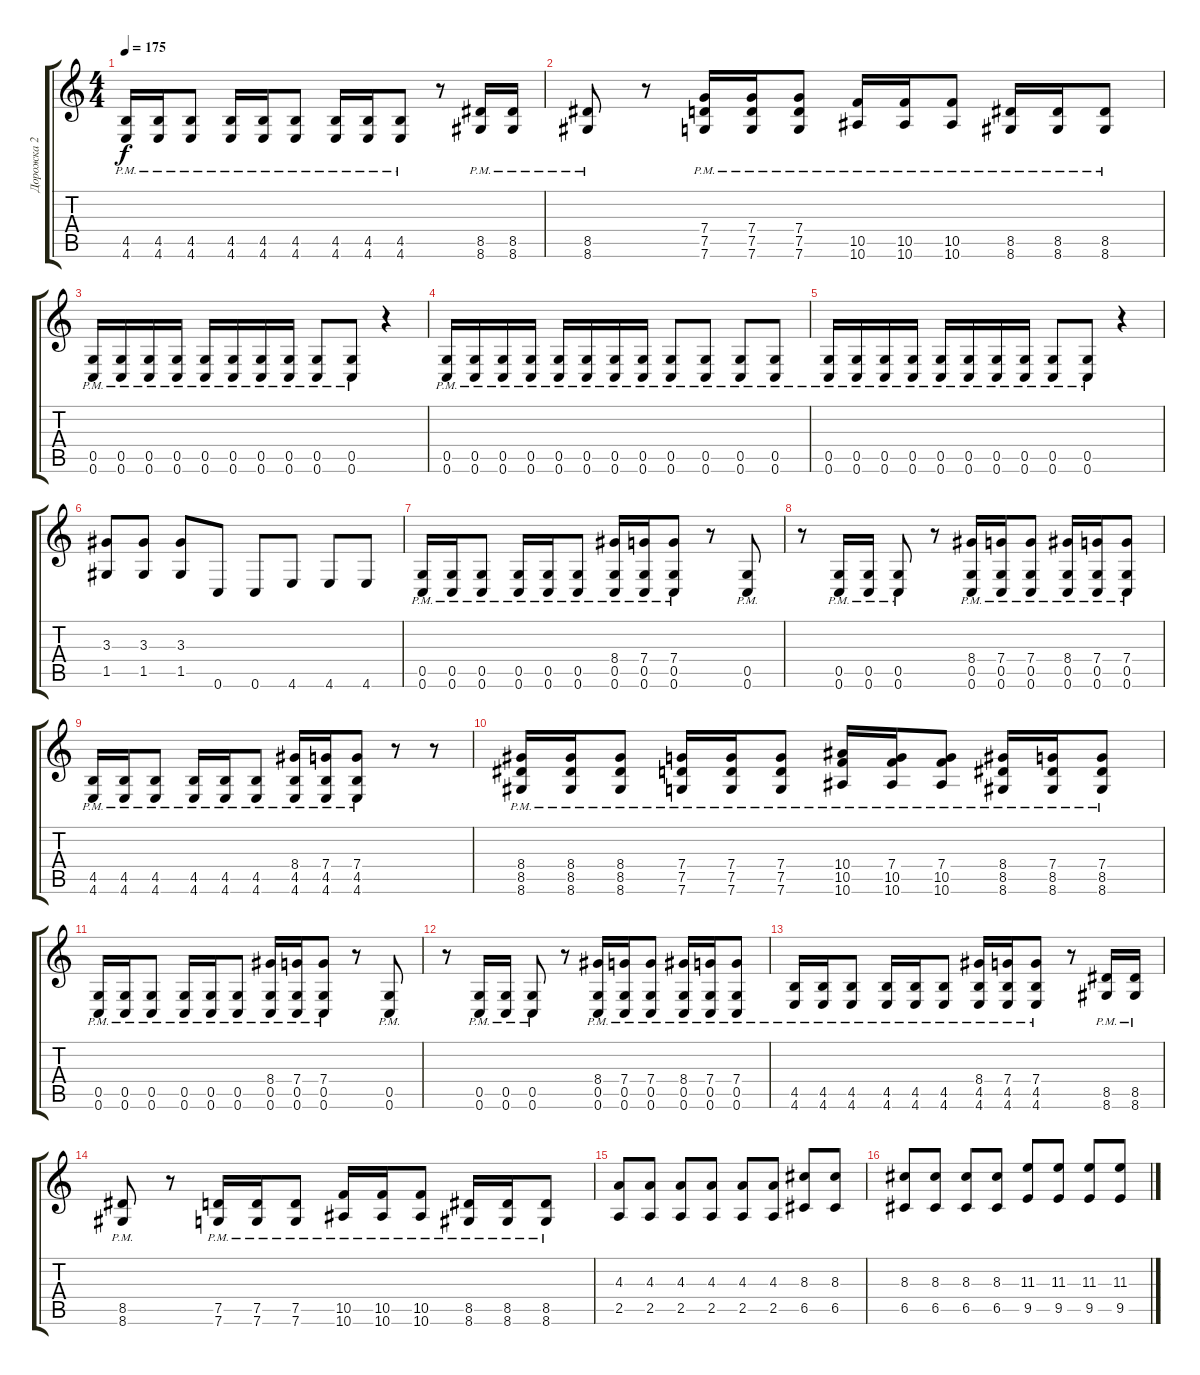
\track ("Дорожка 2" "Дорожка 2") {instrument distortionguitar}
\staff {score tabs}
\tuning (D4 A3 F3 C3 G2 C2) {hide}
\ts (4 4)
\tempo 175
\clef g2
\ks c
(4.5{pm} 4.6{pm}).16{dy f} (4.5{pm} 4.6{pm}).16 (4.5{pm} 4.6{pm}).8 (4.5{pm} 4.6{pm}).16 (4.5{pm} 4.6{pm}).16 (4.5{pm} 4.6{pm}).8 (4.5{pm} 4.6{pm}).16 (4.5{pm} 4.6{pm}).16 (4.5{pm} 4.6{pm}).8 r.8 (8.5{pm} 8.6{pm}).16 (8.5{pm} 8.6{pm}).16 |
(8.5{pm} 8.6{pm}).8 r.8 (7.4{pm} 7.5{pm} 7.6{pm}).16 (7.4{pm} 7.5{pm} 7.6{pm}).16 (7.4{pm} 7.5{pm} 7.6{pm}).8 (10.5{pm} 10.6{pm}).16 (10.5{pm} 10.6{pm}).16 (10.5{pm} 10.6{pm}).8 (8.5{pm} 8.6{pm}).16 (8.5{pm} 8.6{pm}).16 (8.5{pm} 8.6{pm}).8 |
(0.5{pm} 0.6{pm}).16 (0.5{pm} 0.6{pm}).16 (0.5{pm} 0.6{pm}).16 (0.5{pm} 0.6{pm}).16 (0.5{pm} 0.6{pm}).16 (0.5{pm} 0.6{pm}).16 (0.5{pm} 0.6{pm}).16 (0.5{pm} 0.6{pm}).16 (0.5{pm} 0.6{pm}).8 (0.5{pm} 0.6{pm}).8 r.4 |
(0.5{pm} 0.6{pm}).16 (0.5{pm} 0.6{pm}).16 (0.5{pm} 0.6{pm}).16 (0.5{pm} 0.6{pm}).16 (0.5{pm} 0.6{pm}).16 (0.5{pm} 0.6{pm}).16 (0.5{pm} 0.6{pm}).16 (0.5{pm} 0.6{pm}).16 (0.5{pm} 0.6{pm}).8 (0.5{pm} 0.6{pm}).8 (0.5{pm} 0.6{pm}).8 (0.5{pm} 0.6{pm}).8 |
(0.5{pm} 0.6{pm}).16 (0.5{pm} 0.6{pm}).16 (0.5{pm} 0.6{pm}).16 (0.5{pm} 0.6{pm}).16 (0.5{pm} 0.6{pm}).16 (0.5{pm} 0.6{pm}).16 (0.5{pm} 0.6{pm}).16 (0.5{pm} 0.6{pm}).16 (0.5{pm} 0.6{pm}).8 (0.5{pm} 0.6{pm}).8 r.4 |
(3.3 1.5).8 (3.3 1.5).8 (3.3 1.5).8 0.6.8 0.6.8 4.6.8 4.6.8 4.6.8 |
(0.5{pm} 0.6{pm}).16 (0.5{pm} 0.6{pm}).16 (0.5{pm} 0.6{pm}).8 (0.5{pm} 0.6{pm}).16 (0.5{pm} 0.6{pm}).16 (0.5{pm} 0.6{pm}).8 (8.4{pm} 0.5{pm} 0.6{pm}).16 (7.4{pm} 0.5{pm} 0.6{pm}).16 (7.4{pm} 0.5{pm} 0.6{pm}).8 r.8 (0.5{pm} 0.6{pm}).8 |
r.8 (0.5{pm} 0.6{pm}).16 (0.5{pm} 0.6{pm}).16 (0.5{pm} 0.6{pm}).8 r.8 (8.4{pm} 0.5{pm} 0.6{pm}).16 (7.4{pm} 0.5{pm} 0.6{pm}).16 (7.4{pm} 0.5{pm} 0.6{pm}).8 (8.4{pm} 0.5{pm} 0.6{pm}).16 (7.4{pm} 0.5{pm} 0.6{pm}).16 (7.4{pm} 0.5{pm} 0.6{pm}).8 |
(4.5{pm} 4.6{pm}).16 (4.5{pm} 4.6{pm}).16 (4.5{pm} 4.6{pm}).8 (4.5{pm} 4.6{pm}).16 (4.5{pm} 4.6{pm}).16 (4.5{pm} 4.6{pm}).8 (8.4{pm} 4.5{pm} 4.6{pm}).16 (7.4{pm} 4.5{pm} 4.6{pm}).16 (7.4{pm} 4.5{pm} 4.6{pm}).8 r.8 r.8 |
(8.4{pm} 8.5{pm} 8.6{pm}).16 (8.4{pm} 8.5{pm} 8.6{pm}).16 (8.4{pm} 8.5{pm} 8.6{pm}).8 (7.4{pm} 7.5{pm} 7.6{pm}).16 (7.4{pm} 7.5{pm} 7.6{pm}).16 (7.4{pm} 7.5{pm} 7.6{pm}).8 (10.4{pm} 10.5{pm} 10.6{pm}).16 (7.4{pm} 10.5{pm} 10.6{pm}).16 (7.4{pm} 10.5{pm} 10.6{pm}).8 (8.4{pm} 8.5{pm} 8.6{pm}).16 (7.4{pm} 8.5{pm} 8.6{pm}).16 (7.4{pm} 8.5{pm} 8.6{pm}).8 |
(0.5{pm} 0.6{pm}).16 (0.5{pm} 0.6{pm}).16 (0.5{pm} 0.6{pm}).8 (0.5{pm} 0.6{pm}).16 (0.5{pm} 0.6{pm}).16 (0.5{pm} 0.6{pm}).8 (8.4{pm} 0.5{pm} 0.6{pm}).16 (7.4{pm} 0.5{pm} 0.6{pm}).16 (7.4{pm} 0.5{pm} 0.6{pm}).8 r.8 (0.5{pm} 0.6{pm}).8 |
r.8 (0.5{pm} 0.6{pm}).16 (0.5{pm} 0.6{pm}).16 (0.5{pm} 0.6{pm}).8 r.8 (8.4{pm} 0.5{pm} 0.6{pm}).16 (7.4{pm} 0.5{pm} 0.6{pm}).16 (7.4{pm} 0.5{pm} 0.6{pm}).8 (8.4{pm} 0.5{pm} 0.6{pm}).16 (7.4{pm} 0.5{pm} 0.6{pm}).16 (7.4{pm} 0.5{pm} 0.6{pm}).8 |
(4.5{pm} 4.6{pm}).16 (4.5{pm} 4.6{pm}).16 (4.5{pm} 4.6{pm}).8 (4.5{pm} 4.6{pm}).16 (4.5{pm} 4.6{pm}).16 (4.5{pm} 4.6{pm}).8 (8.4{pm} 4.5{pm} 4.6{pm}).16 (7.4{pm} 4.5{pm} 4.6{pm}).16 (7.4{pm} 4.5{pm} 4.6{pm}).8 r.8 (8.5{pm} 8.6{pm}).16 (8.5{pm} 8.6{pm}).16 |
(8.5{pm} 8.6{pm}).8 r.8 (7.5{pm} 7.6{pm}).16 (7.5{pm} 7.6{pm}).16 (7.5{pm} 7.6{pm}).8 (10.5{pm} 10.6{pm}).16 (10.5{pm} 10.6{pm}).16 (10.5{pm} 10.6{pm}).8 (8.5{pm} 8.6{pm}).16 (8.5{pm} 8.6{pm}).16 (8.5{pm} 8.6{pm}).8 |
(4.3 2.5).8 (4.3 2.5).8 (4.3 2.5).8 (4.3 2.5).8 (4.3 2.5).8 (4.3 2.5).8 (8.3 6.5).8 (8.3 6.5).8 |
(8.3 6.5).8 (8.3 6.5).8 (8.3 6.5).8 (8.3 6.5).8 (11.3 9.5).8 (11.3 9.5).8 (11.3 9.5).8 (11.3 9.5).8
